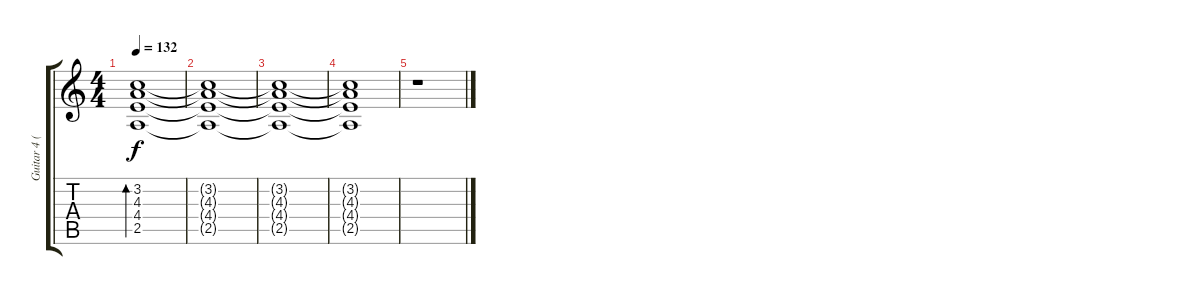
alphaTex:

\track ("Guitar 4 (Dist. Rhythm)" "Guitar 4 (") {instrument distortionguitar}
\staff {score tabs}
\tuning (D4 A3 F3 C3 G2 D2) {hide}
\ts (4 4)
\tempo 132
\clef g2
\ks c
(3.2 4.3 4.4 2.5).1{bd 60 dy f} |
(3.2{t} 4.3{t} 4.4{t} 2.5{t}).1{volume 0} |
(3.2{t} 4.3{t} 4.4{t} 2.5{t}).1 |
(3.2{t} 4.3{t} 4.4{t} 2.5{t}).1 |
r.1
